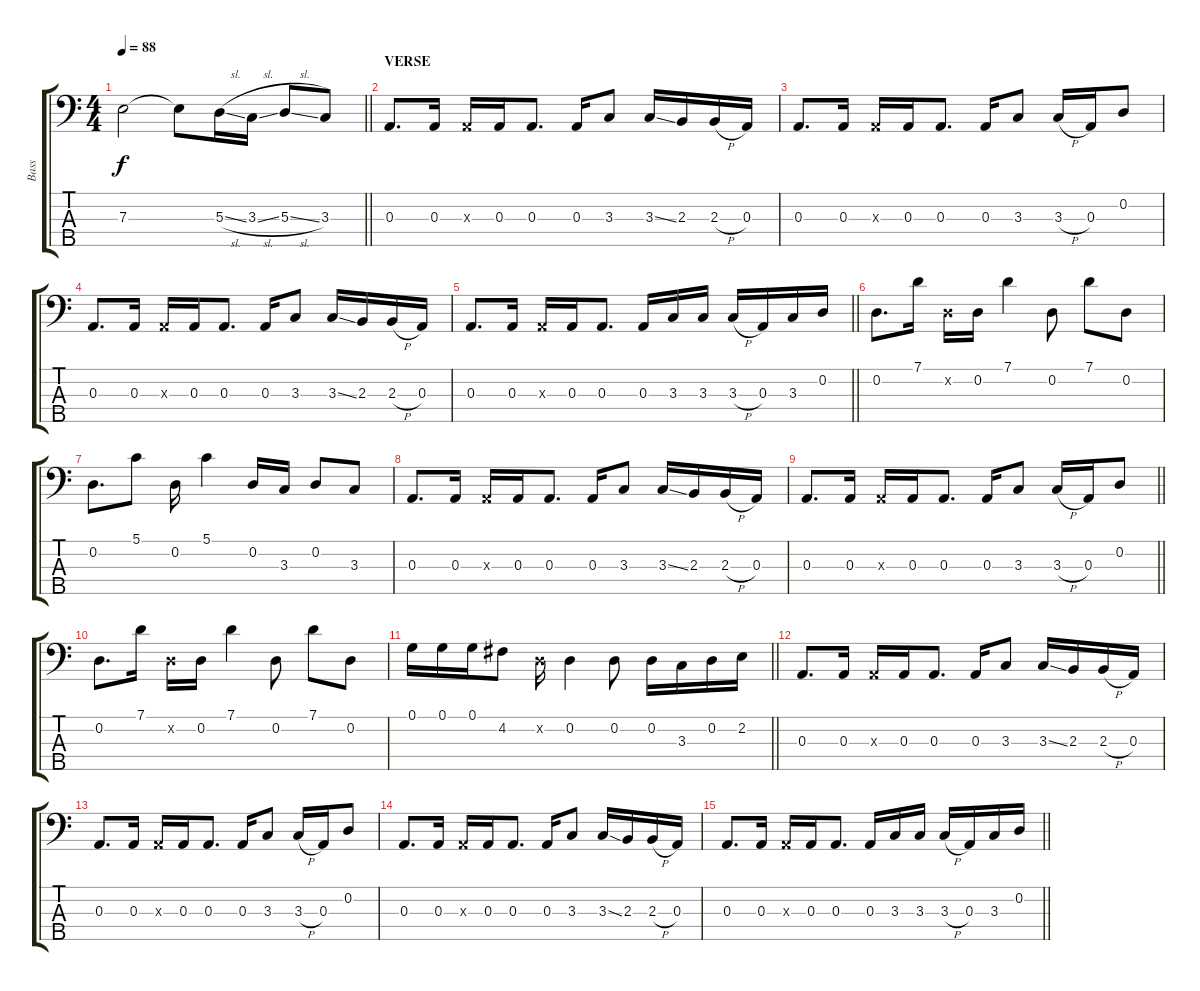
\track ("Bass" "Bass") {instrument electricbassfinger}
\staff {score tabs}
\tuning (G2 D2 A1 E1 B0) {hide}
\ts (4 4)
\tempo 88
\clef f4
\barLineRight lightlight
\ks c
7.3.2{dy f} 7.3{t}.8 5.3{sl}.16 3.3{sl}.16 5.3{sl}.8 3.3.8 |
\section ("" "VERSE")
0.3.8{d} 0.3.16 0.3{x}.16 0.3.16 0.3.8{d} 0.3.16 3.3.8 3.3{ss}.16 2.3.16 2.3{h}.16 0.3.16 |
0.3.8{d} 0.3.16 0.3{x}.16 0.3.16 0.3.8{d} 0.3.16 3.3.8 3.3{h}.16 0.3.16 0.2.8 |
0.3.8{d} 0.3.16 0.3{x}.16 0.3.16 0.3.8{d} 0.3.16 3.3.8 3.3{ss}.16 2.3.16 2.3{h}.16 0.3.16 |
\barLineRight lightlight
0.3.8{d} 0.3.16 0.3{x}.16 0.3.16 0.3.8{d} 0.3.16 3.3.16 3.3.16 3.3{h}.16 0.3.16 3.3.16 0.2.16 |
0.2.8{d} 7.1.16 0.2{x}.16 0.2.16 7.1.4 0.2.8 7.1.8 0.2.8 |
0.2.8{d} 5.1.8 0.2.16 5.1.4 0.2.16 3.3.16 0.2.8 3.3.8 |
0.3.8{d} 0.3.16 0.3{x}.16 0.3.16 0.3.8{d} 0.3.16 3.3.8 3.3{ss}.16 2.3.16 2.3{h}.16 0.3.16 |
\barLineRight lightlight
0.3.8{d} 0.3.16 0.3{x}.16 0.3.16 0.3.8{d} 0.3.16 3.3.8 3.3{h}.16 0.3.16 0.2.8 |
0.2.8{d} 7.1.16 0.2{x}.16 0.2.16 7.1.4 0.2.8 7.1.8 0.2.8 |
\barLineRight lightlight
0.1.16 0.1.16 0.1.16 4.2.8 0.2{x}.16 0.2.4 0.2.8 0.2.16 3.3.16 0.2.16 2.2.16 |
0.3.8{d} 0.3.16 0.3{x}.16 0.3.16 0.3.8{d} 0.3.16 3.3.8 3.3{ss}.16 2.3.16 2.3{h}.16 0.3.16 |
0.3.8{d} 0.3.16 0.3{x}.16 0.3.16 0.3.8{d} 0.3.16 3.3.8 3.3{h}.16 0.3.16 0.2.8 |
0.3.8{d} 0.3.16 0.3{x}.16 0.3.16 0.3.8{d} 0.3.16 3.3.8 3.3{ss}.16 2.3.16 2.3{h}.16 0.3.16 |
\barLineRight lightlight
0.3.8{d} 0.3.16 0.3{x}.16 0.3.16 0.3.8{d} 0.3.16 3.3.16 3.3.16 3.3{h}.16 0.3.16 3.3.16 0.2.16
